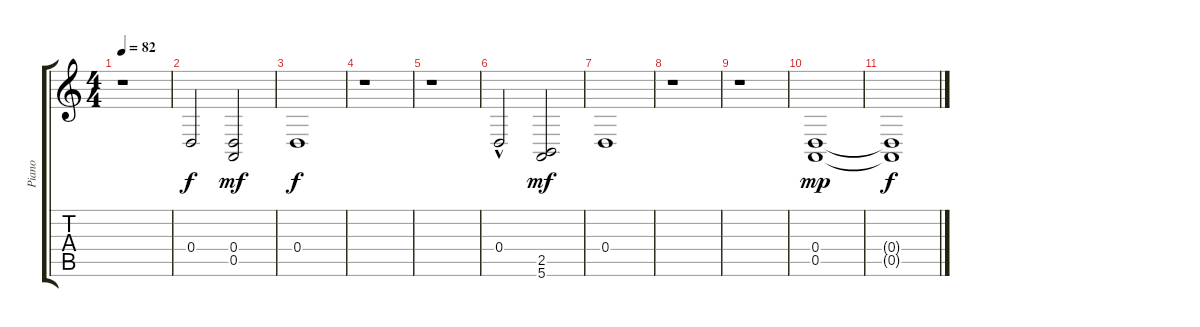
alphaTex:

\track ("Piano" "Piano") {instrument acousticgrandpiano}
\staff {score tabs}
\tuning (E4 B3 G3 D3 A2 E2) {hide}
\ts (4 4)
\tempo 82
\clef g2
\ks c
r.1{dy f} |
0.4.2 (0.4 0.5).2{dy mf} |
0.4.1{dy f} |
r.1 |
r.1 |
0.4{hac}.2 (2.5 5.6).2{dy mf} |
0.4.1 |
r.1 |
r.1 |
(0.4 0.5).1{dy mp} |
(0.4{t} 0.5{t}).1{dy f}
